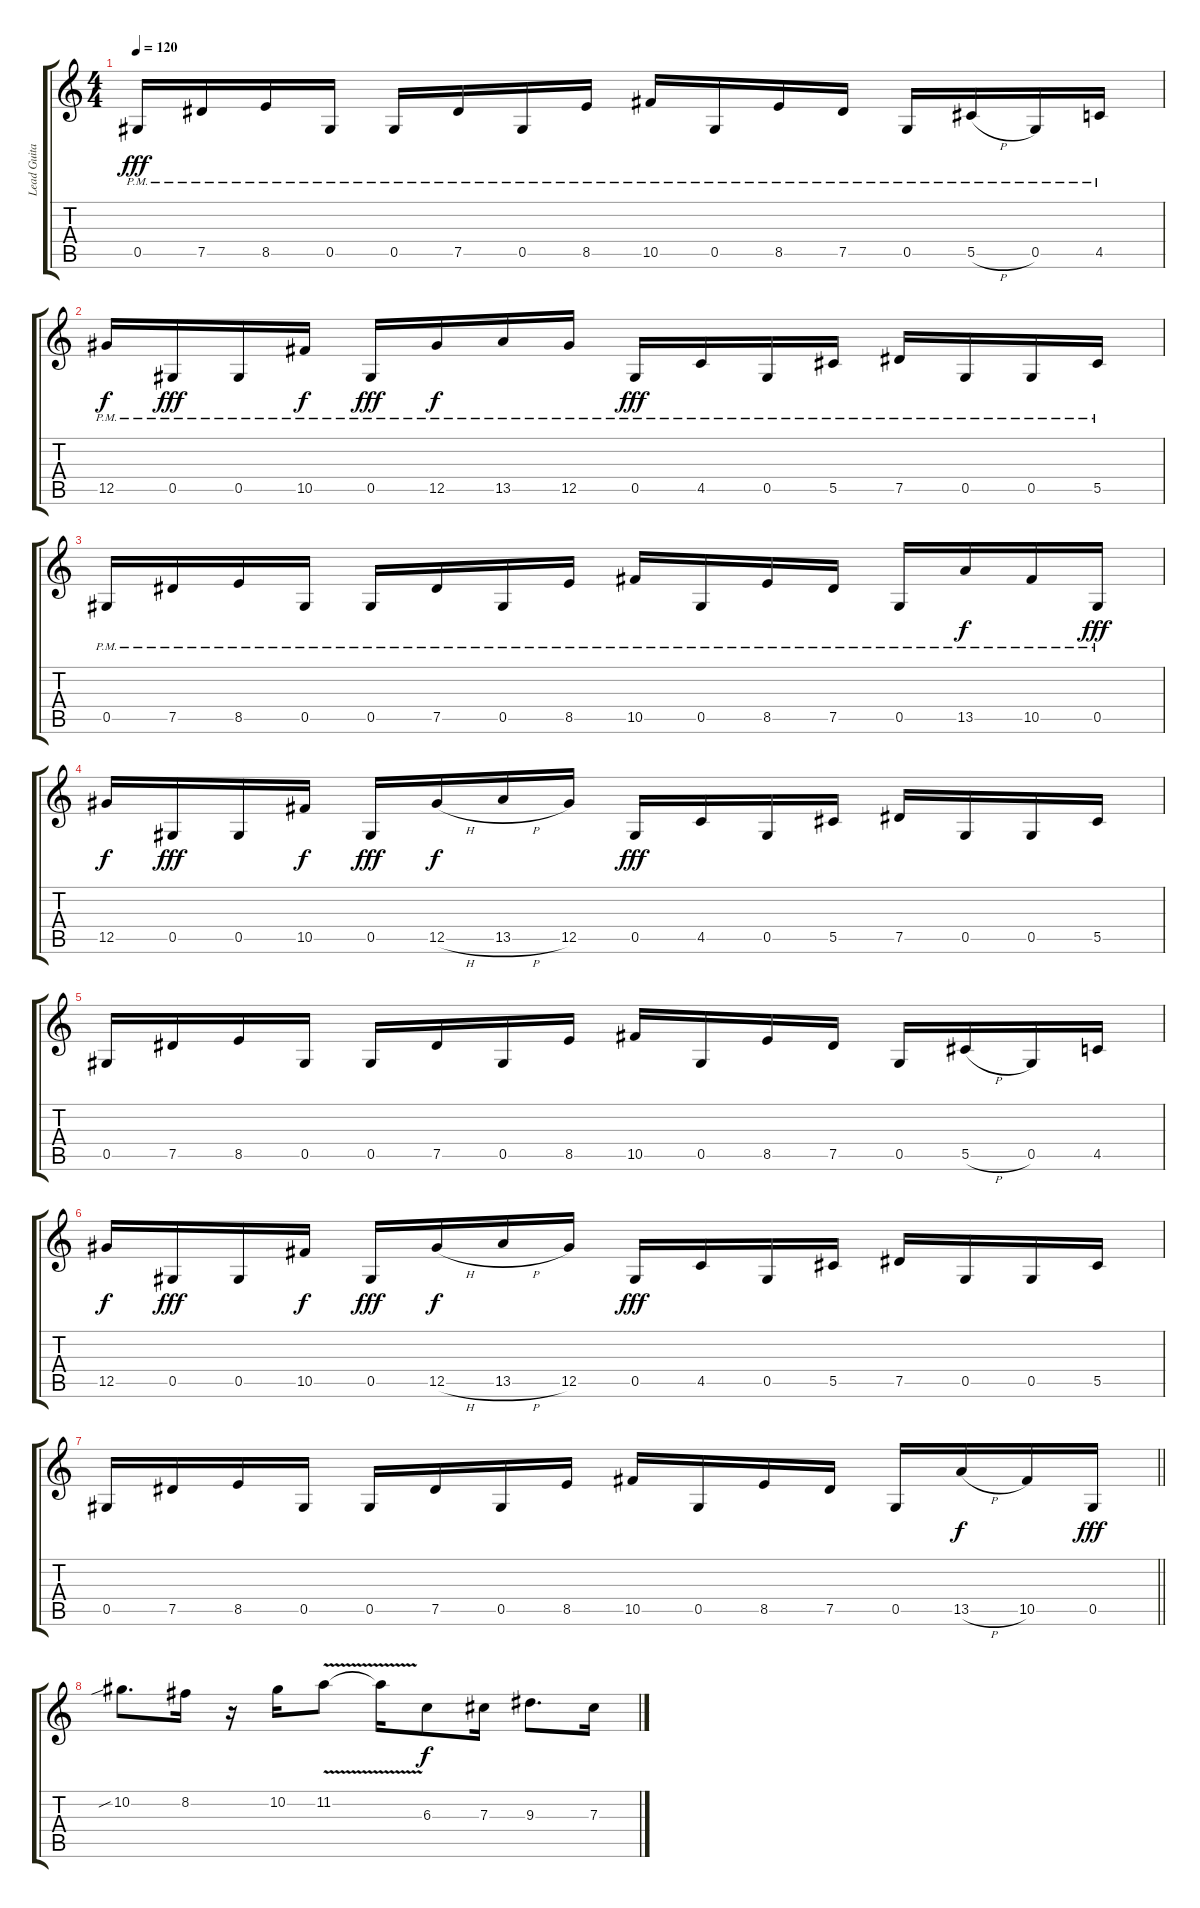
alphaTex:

\track ("Lead Guitar" "Lead Guita") {instrument distortionguitar}
\staff {score tabs}
\tuning (Eb4 Bb3 Gb3 Db3 Ab2 Eb2) {hide}
\ts (4 4)
\tempo 120
\clef g2
\ks c
0.5{pm}.16{dy fff} 7.5{pm}.16 8.5{pm}.16 0.5{pm}.16 0.5{pm}.16 7.5{pm}.16 0.5{pm}.16 8.5{pm}.16 10.5{pm}.16 0.5{pm}.16 8.5{pm}.16 7.5{pm}.16 0.5{pm}.16 5.5{h pm}.16 0.5{pm}.16 4.5{pm}.16 |
12.5{pm}.16{dy f} 0.5{pm}.16{dy fff} 0.5{pm}.16 10.5{pm}.16{dy f} 0.5{pm}.16{dy fff} 12.5{pm}.16{dy f} 13.5{pm}.16 12.5{pm}.16 0.5{pm}.16{dy fff} 4.5{pm}.16 0.5{pm}.16 5.5{pm}.16 7.5{pm}.16 0.5{pm}.16 0.5{pm}.16 5.5{pm}.16 |
0.5{pm}.16 7.5{pm}.16 8.5{pm}.16 0.5{pm}.16 0.5{pm}.16 7.5{pm}.16 0.5{pm}.16 8.5{pm}.16 10.5{pm}.16 0.5{pm}.16 8.5{pm}.16 7.5{pm}.16 0.5{pm}.16 13.5{pm}.16{dy f} 10.5{pm}.16 0.5{pm}.16{dy fff} |
12.5.16{dy f} 0.5.16{dy fff} 0.5.16 10.5.16{dy f} 0.5.16{dy fff} 12.5{h}.16{dy f} 13.5{h}.16 12.5.16 0.5.16{dy fff} 4.5.16 0.5.16 5.5.16 7.5.16 0.5.16 0.5.16 5.5.16 |
0.5.16 7.5.16 8.5.16 0.5.16 0.5.16 7.5.16 0.5.16 8.5.16 10.5.16 0.5.16 8.5.16 7.5.16 0.5.16 5.5{h}.16 0.5.16 4.5.16 |
12.5.16{dy f} 0.5.16{dy fff} 0.5.16 10.5.16{dy f} 0.5.16{dy fff} 12.5{h}.16{dy f} 13.5{h}.16 12.5.16 0.5.16{dy fff} 4.5.16 0.5.16 5.5.16 7.5.16 0.5.16 0.5.16 5.5.16 |
\barLineRight lightlight
0.5.16 7.5.16 8.5.16 0.5.16 0.5.16 7.5.16 0.5.16 8.5.16 10.5.16 0.5.16 8.5.16 7.5.16 0.5.16 13.5{h}.16{dy f} 10.5.16 0.5.16{dy fff} |
10.2{sib}.8{d volume 16 instrument overdrivenguitar} 8.2.16 r.16 10.2.16 11.2{v}.8 11.2{t}.16 6.3.8{dy f} 7.3.16 9.3.8{d} 7.3.16
